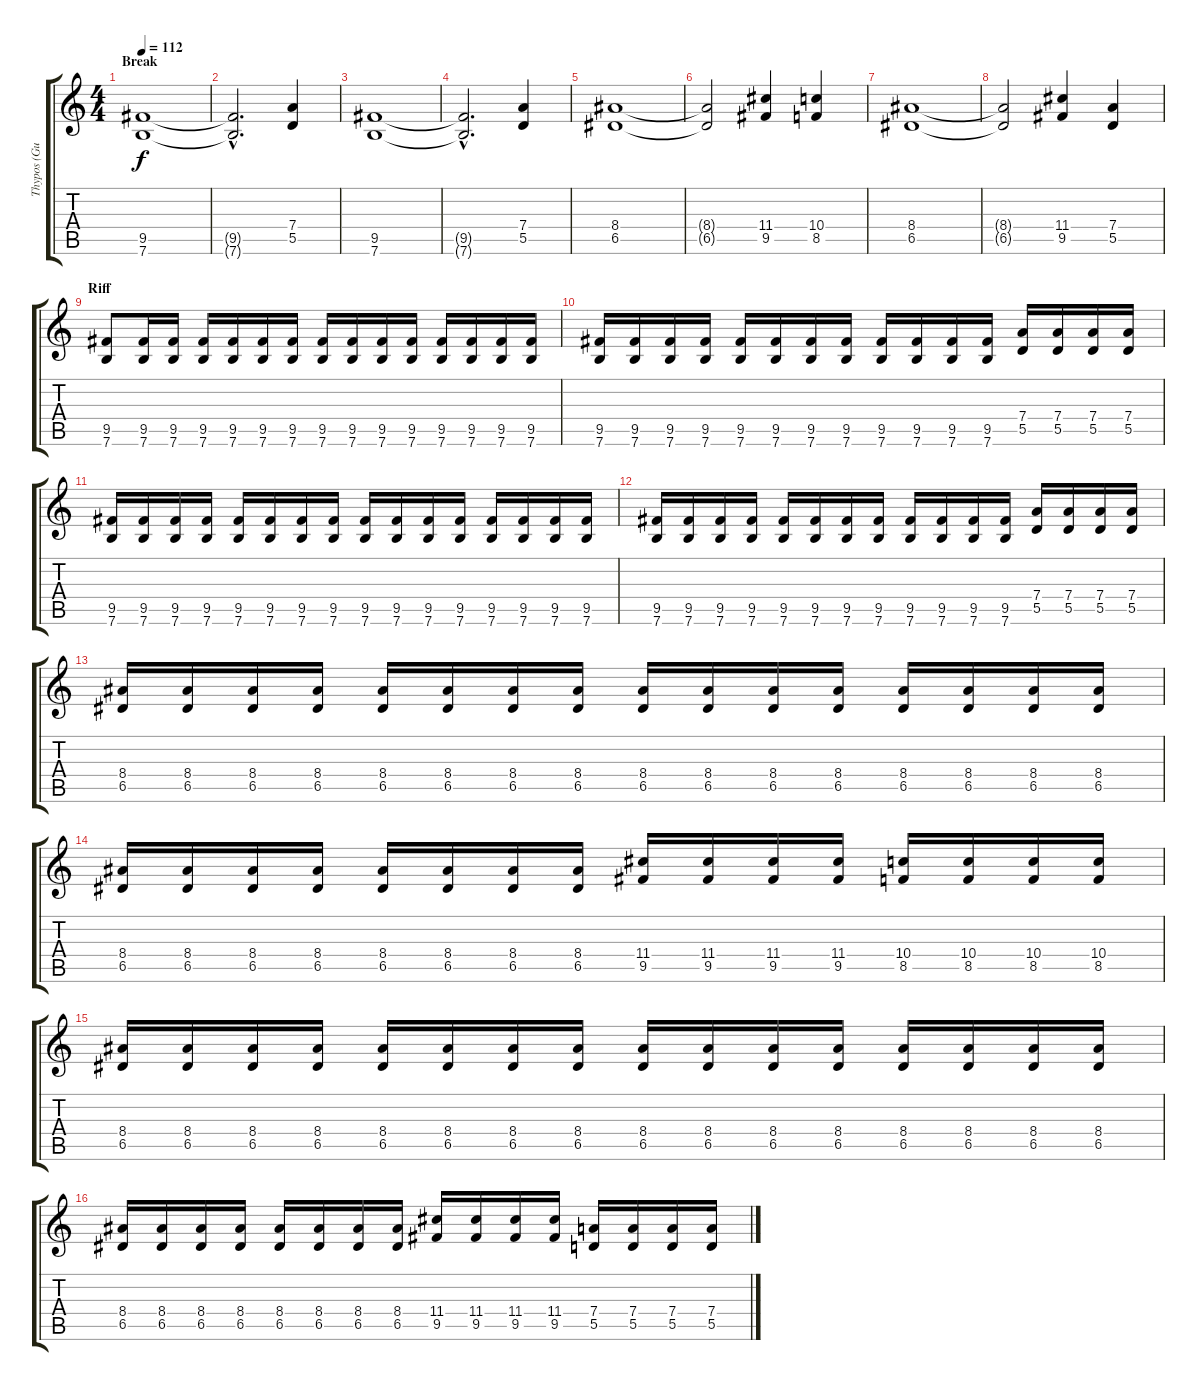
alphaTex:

\track ("Thypos (Guitar)" "Thypos (Gu") {instrument distortionguitar}
\staff {score tabs}
\tuning (E4 B3 G3 D3 A2 E2) {hide}
\ts (4 4)
\section ("" "Break")
\tempo 112
\clef g2
\ks c
(9.5 7.6).1{dy f} |
(9.5{hac t} 7.6{hac t}).2{d} (7.4 5.5).4 |
(9.5 7.6).1 |
(9.5{hac t} 7.6{hac t}).2{d} (7.4 5.5).4 |
(8.4 6.5).1 |
(8.4{t} 6.5{t}).2 (11.4 9.5).4 (10.4 8.5).4 |
(8.4 6.5).1 |
(8.4{t} 6.5{t}).2 (11.4 9.5).4 (7.4 5.5).4 |
\section ("" "Riff")
(9.5 7.6).8 (9.5 7.6).16 (9.5 7.6).16 (9.5 7.6).16 (9.5 7.6).16 (9.5 7.6).16 (9.5 7.6).16 (9.5 7.6).16 (9.5 7.6).16 (9.5 7.6).16 (9.5 7.6).16 (9.5 7.6).16 (9.5 7.6).16 (9.5 7.6).16 (9.5 7.6).16 |
(9.5 7.6).16 (9.5 7.6).16 (9.5 7.6).16 (9.5 7.6).16 (9.5 7.6).16 (9.5 7.6).16 (9.5 7.6).16 (9.5 7.6).16 (9.5 7.6).16 (9.5 7.6).16 (9.5 7.6).16 (9.5 7.6).16 (7.4 5.5).16 (7.4 5.5).16 (7.4 5.5).16 (7.4 5.5).16 |
(9.5 7.6).16 (9.5 7.6).16 (9.5 7.6).16 (9.5 7.6).16 (9.5 7.6).16 (9.5 7.6).16 (9.5 7.6).16 (9.5 7.6).16 (9.5 7.6).16 (9.5 7.6).16 (9.5 7.6).16 (9.5 7.6).16 (9.5 7.6).16 (9.5 7.6).16 (9.5 7.6).16 (9.5 7.6).16 |
(9.5 7.6).16 (9.5 7.6).16 (9.5 7.6).16 (9.5 7.6).16 (9.5 7.6).16 (9.5 7.6).16 (9.5 7.6).16 (9.5 7.6).16 (9.5 7.6).16 (9.5 7.6).16 (9.5 7.6).16 (9.5 7.6).16 (7.4 5.5).16 (7.4 5.5).16 (7.4 5.5).16 (7.4 5.5).16 |
(8.4 6.5).16 (8.4 6.5).16 (8.4 6.5).16 (8.4 6.5).16 (8.4 6.5).16 (8.4 6.5).16 (8.4 6.5).16 (8.4 6.5).16 (8.4 6.5).16 (8.4 6.5).16 (8.4 6.5).16 (8.4 6.5).16 (8.4 6.5).16 (8.4 6.5).16 (8.4 6.5).16 (8.4 6.5).16 |
(8.4 6.5).16 (8.4 6.5).16 (8.4 6.5).16 (8.4 6.5).16 (8.4 6.5).16 (8.4 6.5).16 (8.4 6.5).16 (8.4 6.5).16 (11.4 9.5).16 (11.4 9.5).16 (11.4 9.5).16 (11.4 9.5).16 (10.4 8.5).16 (10.4 8.5).16 (10.4 8.5).16 (10.4 8.5).16 |
(8.4 6.5).16 (8.4 6.5).16 (8.4 6.5).16 (8.4 6.5).16 (8.4 6.5).16 (8.4 6.5).16 (8.4 6.5).16 (8.4 6.5).16 (8.4 6.5).16 (8.4 6.5).16 (8.4 6.5).16 (8.4 6.5).16 (8.4 6.5).16 (8.4 6.5).16 (8.4 6.5).16 (8.4 6.5).16 |
(8.4 6.5).16 (8.4 6.5).16 (8.4 6.5).16 (8.4 6.5).16 (8.4 6.5).16 (8.4 6.5).16 (8.4 6.5).16 (8.4 6.5).16 (11.4 9.5).16 (11.4 9.5).16 (11.4 9.5).16 (11.4 9.5).16 (7.4 5.5).16 (7.4 5.5).16 (7.4 5.5).16 (7.4 5.5).16
